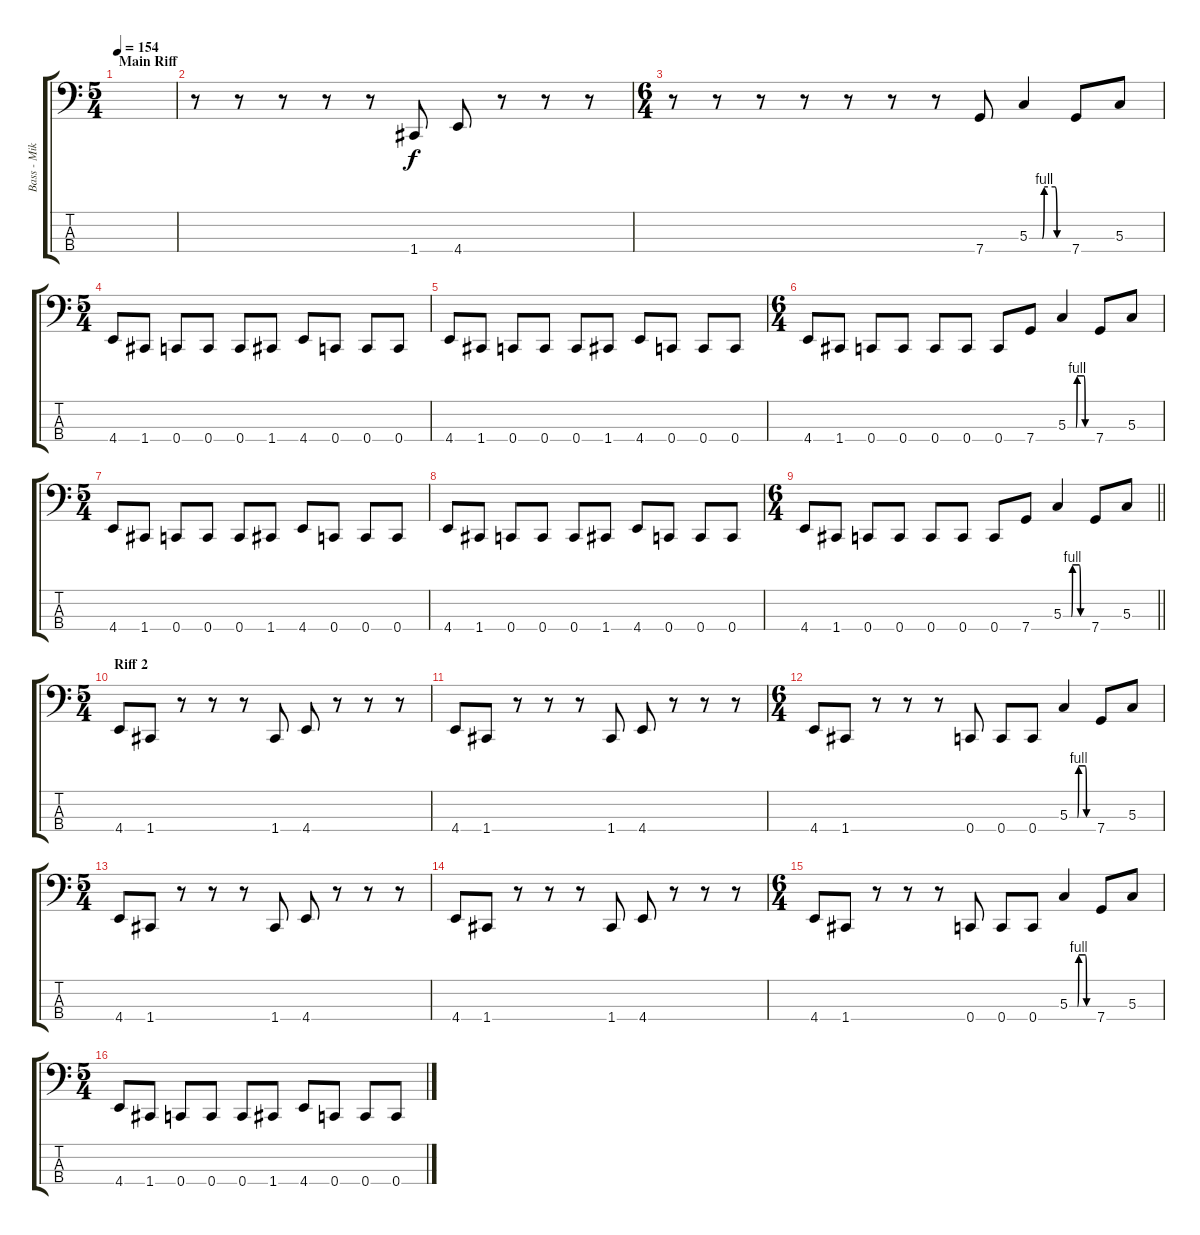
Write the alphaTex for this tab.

\track ("Bass - Mike D' Antonio" "Bass - Mik") {instrument electricbasspick}
\staff {score tabs}
\tuning (F2 C2 G1 C1) {hide}
\ts (5 4)
\section ("" "Main Riff")
\tempo 154
\clef f4
\ks c
|
r.8 r.8 r.8 r.8 r.8 1.4.8 4.4.8 r.8 r.8 r.8 |
\ts (6 4)
r.8 r.8 r.8 r.8 r.8 r.8 r.8 7.4.8 5.3{be (custom 0 0 15 0 20 0 23 4 40 4 43 0 60 0)}.4 7.4.8 5.3.8 |
\ts (5 4)
4.4.8 1.4.8 0.4.8 0.4.8 0.4.8 1.4.8 4.4.8 0.4.8 0.4.8 0.4.8 |
4.4.8 1.4.8 0.4.8 0.4.8 0.4.8 1.4.8 4.4.8 0.4.8 0.4.8 0.4.8 |
\ts (6 4)
4.4.8 1.4.8 0.4.8 0.4.8 0.4.8 0.4.8 0.4.8 7.4.8 5.3{be (custom 0 0 15 0 20 0 23 4 40 4 43 0 60 0)}.4 7.4.8 5.3.8 |
\ts (5 4)
4.4.8 1.4.8 0.4.8 0.4.8 0.4.8 1.4.8 4.4.8 0.4.8 0.4.8 0.4.8 |
4.4.8 1.4.8 0.4.8 0.4.8 0.4.8 1.4.8 4.4.8 0.4.8 0.4.8 0.4.8 |
\ts (6 4)
\barLineRight lightlight
4.4.8 1.4.8 0.4.8 0.4.8 0.4.8 0.4.8 0.4.8 7.4.8 5.3{be (custom 0 0 15 0 20 0 23 4 40 4 43 0 60 0)}.4 7.4.8 5.3.8 |
\ts (5 4)
\section ("" "Riff 2")
4.4.8 1.4.8 r.8 r.8 r.8 1.4.8 4.4.8 r.8 r.8 r.8 |
4.4.8 1.4.8 r.8 r.8 r.8 1.4.8 4.4.8 r.8 r.8 r.8 |
\ts (6 4)
4.4.8 1.4.8 r.8 r.8 r.8 0.4.8 0.4.8 0.4.8 5.3{be (custom 0 0 15 0 20 0 23 4 40 4 43 0 60 0)}.4 7.4.8 5.3.8 |
\ts (5 4)
4.4.8 1.4.8 r.8 r.8 r.8 1.4.8 4.4.8 r.8 r.8 r.8 |
4.4.8 1.4.8 r.8 r.8 r.8 1.4.8 4.4.8 r.8 r.8 r.8 |
\ts (6 4)
4.4.8 1.4.8 r.8 r.8 r.8 0.4.8 0.4.8 0.4.8 5.3{be (custom 0 0 15 0 20 0 23 4 40 4 43 0 60 0)}.4 7.4.8 5.3.8 |
\ts (5 4)
4.4.8 1.4.8 0.4.8 0.4.8 0.4.8 1.4.8 4.4.8 0.4.8 0.4.8 0.4.8
